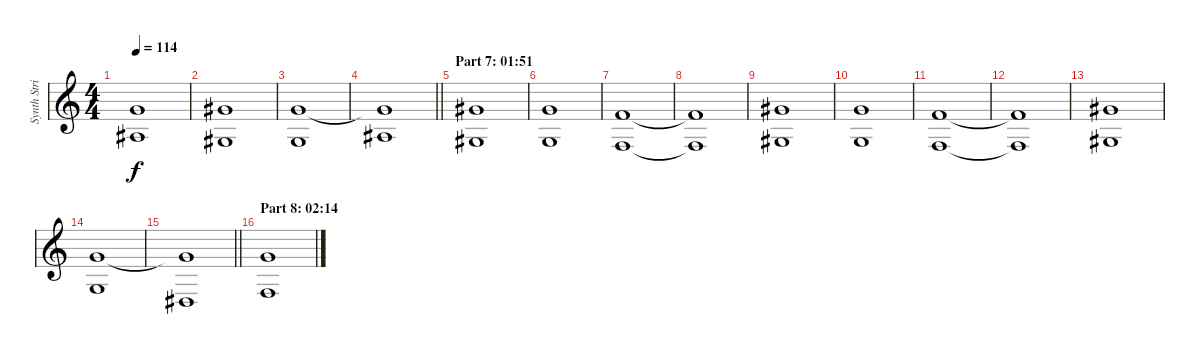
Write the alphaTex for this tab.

\track ("Synth Strings" "Synth Stri") {instrument stringensemble2}
\staff {score}
\tuning (Eb4 Bb3 Gb3 Db3 Ab2 Eb2) {hide}
\ts (4 4)
\tempo 114
\clef g2
\ks c
(4.1{t} 4.3{t}).1{dy f} |
(5.1 7.4).1 |
(4.1 6.4).1 |
\barLineRight lightlight
(4.1{t} 4.3).1 |
\section ("" "Part 7: 01:51")
(5.1 2.3).1 |
(4.1 1.3).1 |
(2.1 4.4).1 |
(2.1{t} 4.4{t}).1 |
(5.1 2.3).1 |
(4.1 1.3).1 |
(2.1 4.4).1 |
(2.1{t} 4.4{t}).1 |
(5.1 2.3).1 |
(4.1 1.3).1 |
\barLineRight lightlight
(4.1{t} 2.4).1 |
\section ("" "Part 8: 02:14")
(4.1 4.4).1
